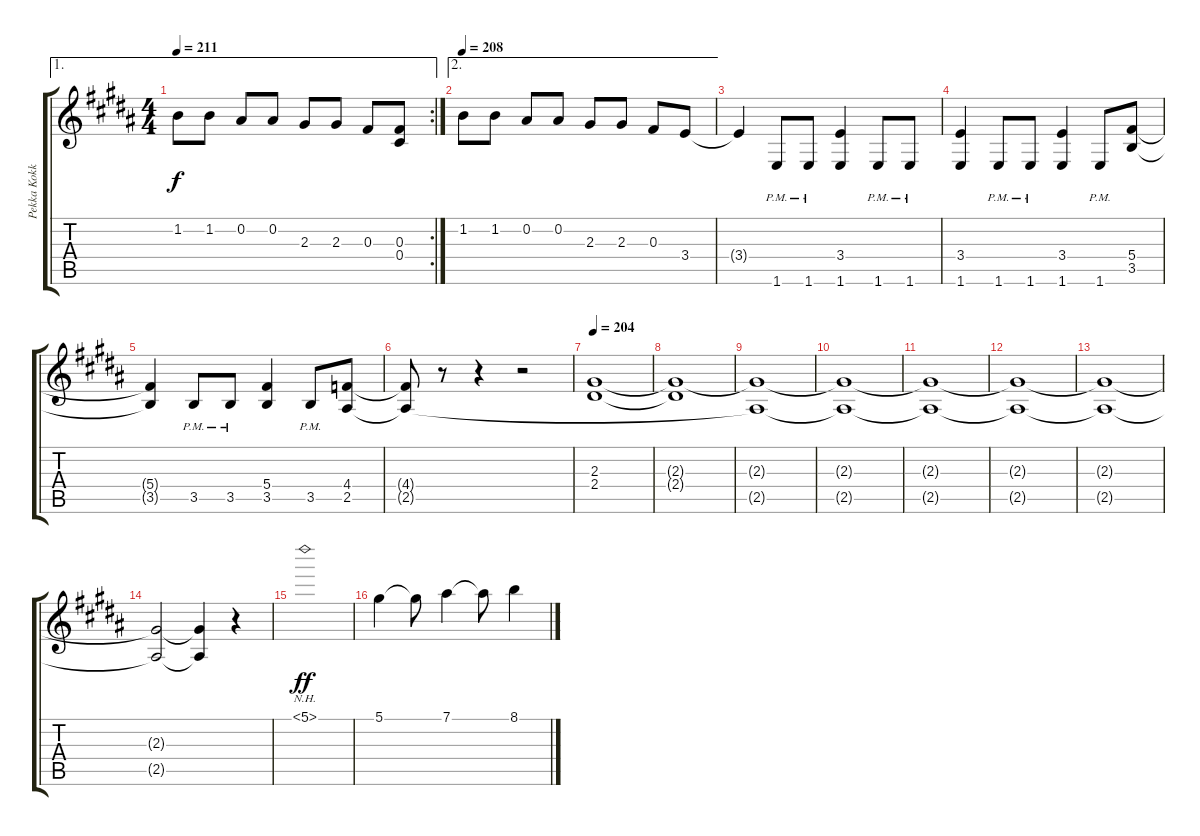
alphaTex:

\track ("Pekka Kokko" "Pekka Kokk") {instrument distortionguitar}
\staff {score tabs}
\tuning (Eb4 Bb3 Gb3 Db3 Ab2 Eb2) {hide}
\ae 1
\rc 2
\ts (4 4)
\tempo 211
\clef g2
\ks b
1.2.8{dy f} 1.2.8 0.2.8 0.2.8 2.3.8 2.3.8 0.3.8 (0.3 0.4).8 |
\ae 2
\tempo 208
\ks g#minor
1.2.8 1.2.8 0.2.8 0.2.8 2.3.8 2.3.8 0.3.8 3.4.8 |
3.4{t}.4 1.6{pm}.8 1.6{pm}.8 (3.4 1.6).4 1.6{pm}.8 1.6{pm}.8 |
(3.4 1.6).4 1.6{pm}.8 1.6{pm}.8 (3.4 1.6).4 1.6{pm}.8 (5.4 3.5).8 |
(5.4{t} 3.5{t}).4 3.5{pm}.8 3.5{pm}.8 (5.4 3.5).4 3.5{pm}.8 (4.4 2.5).8 |
\ks b
(4.4{t} 2.5{t}).8 r.8 r.4 r.2 |
\tempo 204
\ks g#minor
(2.3 2.4).1 |
(2.3{t} 2.4{t}).1 |
\ks b
(2.3{t} 2.5{t}).1 |
\ks g#minor
(2.3{t} 2.5{t}).1 |
(2.3{t} 2.5{t}).1 |
(2.3{t} 2.5{t}).1 |
\ks b
(2.3{t} 2.5{t}).1 |
\ks g#minor
(2.3{t} 2.5{t}).2 (2.3{t} 2.5{t}).4 r.4 |
5.1{nh}.1{dy ff} |
5.1.4 5.1{t}.8 7.1.4 7.1{t}.8 8.1.4
